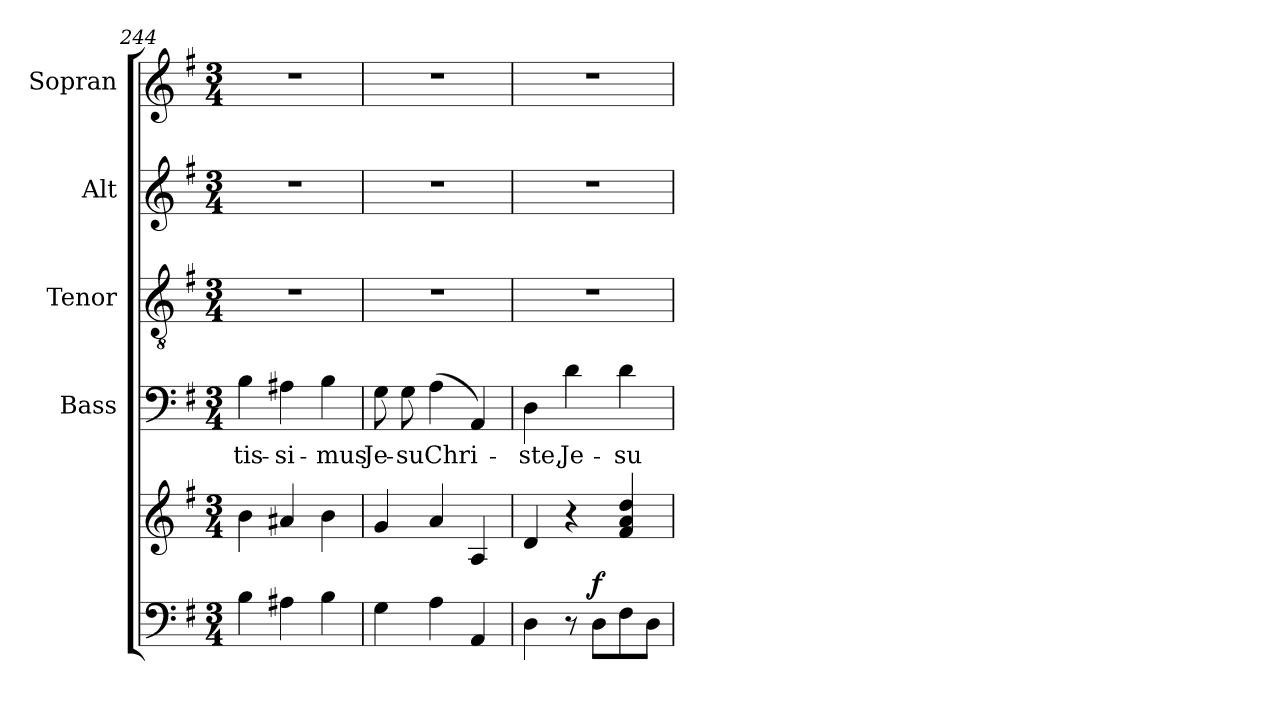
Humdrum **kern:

**kern	**kern	**dynam	**kern	**text	**kern	**kern	**kern
*part5	*part5	*part5	*part4	*part4	*part3	*part2	*part1
*staff6	*staff5	*staff5/6	*staff4	*staff4	*staff3	*staff2	*staff1
*	*	*	*I"Bass	*	*I"Tenor	*I"Alt	*I"Sopran
*	*	*	*I'B.	*	*I'T.	*I'A.	*I'S.
!!LO:PB:g=z
*clefF4	*clefG2	*	*clefF4	*	*clefGv2	*clefG2	*clefG2
*k[f#]	*k[f#]	*	*k[f#]	*	*k[f#]	*k[f#]	*k[f#]
*G:	*G:	*	*G:	*	*G:	*G:	*G:
*M3/4	*M3/4	*	*M3/4	*	*M3/4	*M3/4	*M3/4
=244	=244	=244	=244	=244	=244	=244	=244
!	!	!	!	!LO:LY:b	!	!	!
4B\	4b\	.	4B\	-tis-	2.r	2.r	2.r
!	!	!	!	!LO:LY:b	!	!	!
4A#X\	4a#X/	.	4A#X\	-si-	.	.	.
!	!	!	!	!LO:LY:b	!	!	!
4B\	4b\	.	4B\	-mus	.	.	.
=245	=245	=245	=245	=245	=245	=245	=245
!	!	!	!	!LO:LY:b	!	!	!
4G\	4g/	.	8G\	Je-	2.r	2.r	2.r
!	!	!	!	!LO:LY:b	!	!	!
.	.	.	8G\	-su	.	.	.
!	!	!	!	!LO:LY:b	!	!	!
4A\	4a/	.	(>4A\	Chri-	.	.	.
4AA/	4A/	.	4AA/)	.	.	.	.
=246	=246	=246	=246	=246	=246	=246	=246
!	!	!	!	!LO:LY:b	!	!	!
4D\	4d/	.	4D\	-ste,	2.r	2.r	2.r
!	!	!	!	!LO:LY:b	!	!	!
8r	4r	.	4d\	Je-	.	.	.
!	!	!LO:DY:a=2	!	!	!	!	!
8D\L	.	f	.	.	.	.	.
!	!	!	!	!LO:LY:b	!	!	!
8F#\	4f#/ 4a/ 4dd/	.	4d\	-su	.	.	.
8D\J	.	.	.	.	.	.	.
=	=	=	=	=	=	=	=
*-	*-	*-	*-	*-	*-	*-	*-
